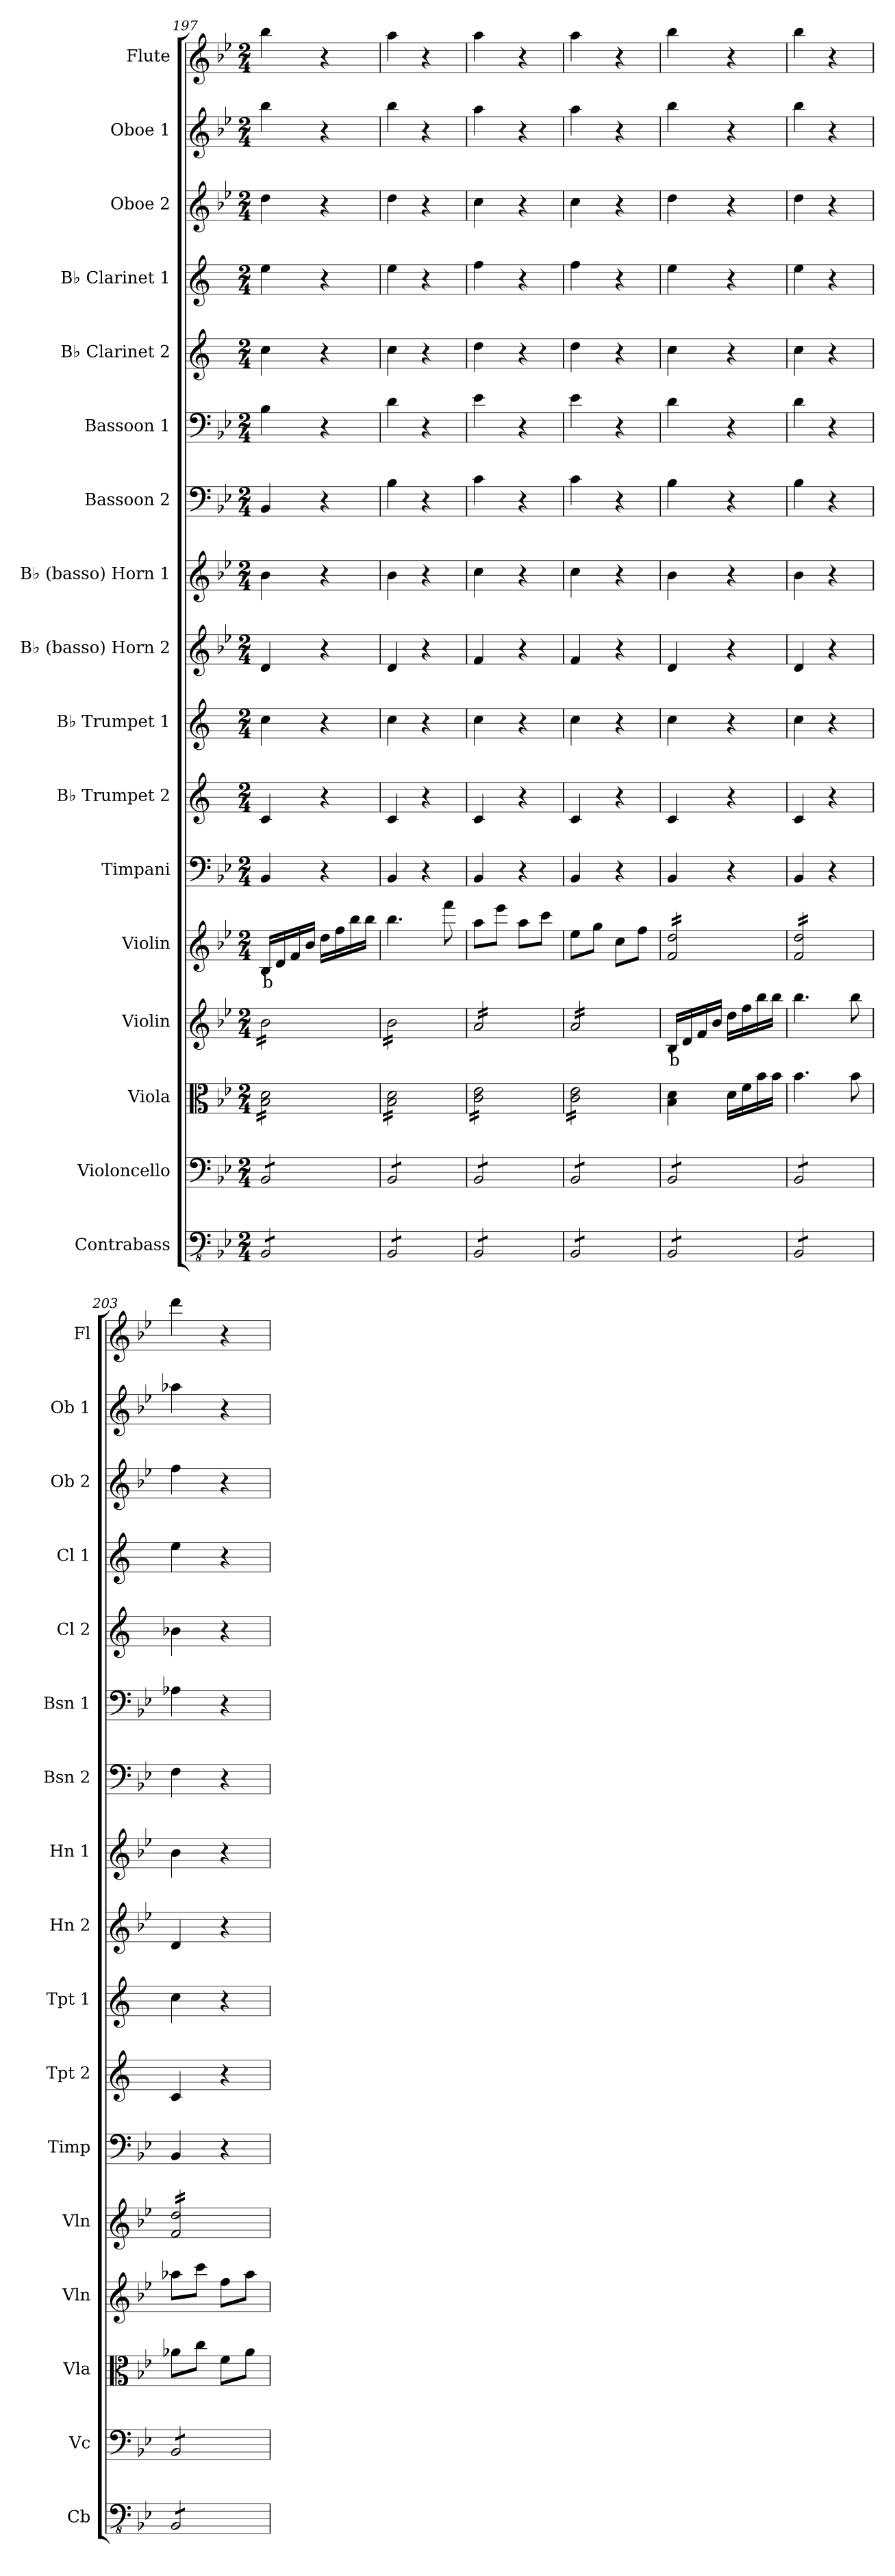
**kern	**kern	**kern	**kern	**text	**kern	**text	**kern	**kern	**kern	**kern	**kern	**kern	**kern	**kern	**kern	**kern	**kern	**kern
*part17	*part16	*part15	*part14	*part14	*part13	*part13	*part12	*part11	*part10	*part9	*part8	*part7	*part6	*part5	*part4	*part3	*part2	*part1
*staff17	*staff16	*staff15	*staff14	*staff14	*staff13	*staff13	*staff12	*staff11	*staff10	*staff9	*staff8	*staff7	*staff6	*staff5	*staff4	*staff3	*staff2	*staff1
*I"Contrabass	*I"Violoncello	*I"Viola	*I"Violin	*	*I"Violin	*	*I"Timpani	*I"B♭ Trumpet 2	*I"B♭ Trumpet 1	*I"B♭ (basso) Horn 2	*I"B♭ (basso) Horn 1	*I"Bassoon 2	*I"Bassoon 1	*I"B♭ Clarinet 2	*I"B♭ Clarinet 1	*I"Oboe 2	*I"Oboe 1	*I"Flute
*I'Cb	*I'Vc	*I'Vla	*I'Vln	*	*I'Vln	*	*I'Timp	*I'Tpt 2	*I'Tpt 1	*I'Hn 2	*I'Hn 1	*I'Bsn 2	*I'Bsn 1	*I'Cl 2	*I'Cl 1	*I'Ob 2	*I'Ob 1	*I'Fl
*clefFv4	*clefF4	*clefC3	*clefG2	*	*clefG2	*	*clefF4	*clefG2	*clefG2	*clefG2	*clefG2	*clefF4	*clefF4	*clefG2	*clefG2	*clefG2	*clefG2	*clefG2
*	*	*	*	*	*	*	*	*ITrd1c2	*ITrd1c2	*ITrd8c14	*ITrd8c14	*	*	*ITrd1c2	*ITrd1c2	*	*	*
*k[b-e-]	*k[b-e-]	*k[b-e-]	*k[b-e-]	*	*k[b-e-]	*	*k[b-e-]	*k[b-e-]	*k[b-e-]	*k[b-e-]	*k[b-e-]	*k[b-e-]	*k[b-e-]	*k[b-e-]	*k[b-e-]	*k[b-e-]	*k[b-e-]	*k[b-e-]
*M2/4	*M2/4	*M2/4	*M2/4	*	*M2/4	*	*M2/4	*M2/4	*M2/4	*M2/4	*M2/4	*M2/4	*M2/4	*M2/4	*M2/4	*M2/4	*M2/4	*M2/4
=197	=197	=197	=197	=197	=197	=197	=197	=197	=197	=197	=197	=197	=197	=197	=197	=197	=197	=197
!	!	!	!	!	!	!LO:LY:b:color=#FF0000	!	!	!	!	!	!	!	!	!	!	!	!
*tremolo	*	*	*	*	*	*	*	*	*	*	*	*	*	*	*	*	*	*
*	*tremolo	*	*	*	*	*	*	*	*	*	*	*	*	*	*	*	*	*
*	*	*tremolo	*	*	*	*	*	*	*	*	*	*	*	*	*	*	*	*
*	*	*	*tremolo	*	*	*	*	*	*	*	*	*	*	*	*	*	*	*
8BBB-/L	8BB-/L	16B-\ 16d\LL	16b-\LL	.	16B-/LL	b	4BB-/	4B-/	4b-\	4D/	4B-\	4BB-/	4B-\	4b-\	4dd\	4dd\	4bb-\	4bb-\
.	.	16B-\ 16d\	16b-\	.	16d/	.	.	.	.	.	.	.	.	.	.	.	.	.
8BBB-/	8BB-/	16B-\ 16d\	16b-\	.	16f/	.	.	.	.	.	.	.	.	.	.	.	.	.
.	.	16B-\ 16d\	16b-\	.	16b-/JJ	.	.	.	.	.	.	.	.	.	.	.	.	.
8BBB-/	8BB-/	16B-\ 16d\	16b-\	.	16dd\LL	.	4r	4r	4r	4r	4r	4r	4r	4r	4r	4r	4r	4r
.	.	16B-\ 16d\	16b-\	.	16ff\	.	.	.	.	.	.	.	.	.	.	.	.	.
8BBB-/J	8BB-/J	16B-\ 16d\	16b-\	.	16bb-\	.	.	.	.	.	.	.	.	.	.	.	.	.
.	.	16B-\ 16d\JJ	16b-\JJ	.	16bb-\JJ	.	.	.	.	.	.	.	.	.	.	.	.	.
=198	=198	=198	=198	=198	=198	=198	=198	=198	=198	=198	=198	=198	=198	=198	=198	=198	=198	=198
8BBB-/L	8BB-/L	16B-\ 16d\LL	16b-\LL	.	4.bb-\	.	4BB-/	4B-/	4b-\	4D/	4B-\	4B-\	4d\	4b-\	4dd\	4dd\	4bb-\	4aa\
.	.	16B-\ 16d\	16b-\	.	.	.	.	.	.	.	.	.	.	.	.	.	.	.
8BBB-/	8BB-/	16B-\ 16d\	16b-\	.	.	.	.	.	.	.	.	.	.	.	.	.	.	.
.	.	16B-\ 16d\	16b-\	.	.	.	.	.	.	.	.	.	.	.	.	.	.	.
8BBB-/	8BB-/	16B-\ 16d\	16b-\	.	.	.	4r	4r	4r	4r	4r	4r	4r	4r	4r	4r	4r	4r
.	.	16B-\ 16d\	16b-\	.	.	.	.	.	.	.	.	.	.	.	.	.	.	.
8BBB-/J	8BB-/J	16B-\ 16d\	16b-\	.	8fff\	.	.	.	.	.	.	.	.	.	.	.	.	.
.	.	16B-\ 16d\JJ	16b-\JJ	.	.	.	.	.	.	.	.	.	.	.	.	.	.	.
=199	=199	=199	=199	=199	=199	=199	=199	=199	=199	=199	=199	=199	=199	=199	=199	=199	=199	=199
8BBB-/L	8BB-/L	16c\ 16e-\LL	16a/LL	.	8aa\L	.	4BB-/	4B-/	4b-\	4F/	4c\	4c\	4e-\	4cc\	4ee-\	4cc\	4aa\	4aa\
.	.	16c\ 16e-\	16a/	.	.	.	.	.	.	.	.	.	.	.	.	.	.	.
8BBB-/	8BB-/	16c\ 16e-\	16a/	.	8eee-\J	.	.	.	.	.	.	.	.	.	.	.	.	.
.	.	16c\ 16e-\	16a/	.	.	.	.	.	.	.	.	.	.	.	.	.	.	.
8BBB-/	8BB-/	16c\ 16e-\	16a/	.	8aa\L	.	4r	4r	4r	4r	4r	4r	4r	4r	4r	4r	4r	4r
.	.	16c\ 16e-\	16a/	.	.	.	.	.	.	.	.	.	.	.	.	.	.	.
8BBB-/J	8BB-/J	16c\ 16e-\	16a/	.	8ccc\J	.	.	.	.	.	.	.	.	.	.	.	.	.
.	.	16c\ 16e-\JJ	16a/JJ	.	.	.	.	.	.	.	.	.	.	.	.	.	.	.
=200	=200	=200	=200	=200	=200	=200	=200	=200	=200	=200	=200	=200	=200	=200	=200	=200	=200	=200
8BBB-/L	8BB-/L	16c\ 16e-\LL	16a/LL	.	8ee-\L	.	4BB-/	4B-/	4b-\	4F/	4c\	4c\	4e-\	4cc\	4ee-\	4cc\	4aa\	4aa\
.	.	16c\ 16e-\	16a/	.	.	.	.	.	.	.	.	.	.	.	.	.	.	.
8BBB-/	8BB-/	16c\ 16e-\	16a/	.	8gg\J	.	.	.	.	.	.	.	.	.	.	.	.	.
.	.	16c\ 16e-\	16a/	.	.	.	.	.	.	.	.	.	.	.	.	.	.	.
8BBB-/	8BB-/	16c\ 16e-\	16a/	.	8cc\L	.	4r	4r	4r	4r	4r	4r	4r	4r	4r	4r	4r	4r
.	.	16c\ 16e-\	16a/	.	.	.	.	.	.	.	.	.	.	.	.	.	.	.
8BBB-/J	8BB-/J	16c\ 16e-\	16a/	.	8ff\J	.	.	.	.	.	.	.	.	.	.	.	.	.
.	.	16c\ 16e-\JJ	16a/JJ	.	.	.	.	.	.	.	.	.	.	.	.	.	.	.
*	*	*	*Xtremolo	*	*	*	*	*	*	*	*	*	*	*	*	*	*	*
*	*	*Xtremolo	*	*	*	*	*	*	*	*	*	*	*	*	*	*	*	*
=201	=201	=201	=201	=201	=201	=201	=201	=201	=201	=201	=201	=201	=201	=201	=201	=201	=201	=201
!	!	!	!	!LO:LY:b:color=#FF0000	!	!	!	!	!	!	!	!	!	!	!	!	!	!
*	*	*	*	*	*tremolo	*	*	*	*	*	*	*	*	*	*	*	*	*
8BBB-/L	8BB-/L	4B-\ 4d\	16B-/LL	b	16f/ 16dd/LL	.	4BB-/	4B-/	4b-\	4D/	4B-\	4B-\	4d\	4b-\	4dd\	4dd\	4bb-\	4bb-\
.	.	.	16d/	.	16f/ 16dd/	.	.	.	.	.	.	.	.	.	.	.	.	.
8BBB-/	8BB-/	.	16f/	.	16f/ 16dd/	.	.	.	.	.	.	.	.	.	.	.	.	.
.	.	.	16b-/JJ	.	16f/ 16dd/	.	.	.	.	.	.	.	.	.	.	.	.	.
8BBB-/	8BB-/	16d\LL	16dd\LL	.	16f/ 16dd/	.	4r	4r	4r	4r	4r	4r	4r	4r	4r	4r	4r	4r
.	.	16f\	16ff\	.	16f/ 16dd/	.	.	.	.	.	.	.	.	.	.	.	.	.
8BBB-/J	8BB-/J	16b-\	16bb-\	.	16f/ 16dd/	.	.	.	.	.	.	.	.	.	.	.	.	.
.	.	16b-\JJ	16bb-\JJ	.	16f/ 16dd/JJ	.	.	.	.	.	.	.	.	.	.	.	.	.
=202	=202	=202	=202	=202	=202	=202	=202	=202	=202	=202	=202	=202	=202	=202	=202	=202	=202	=202
8BBB-/L	8BB-/L	4.b-\	4.bb-\	.	16f/ 16dd/LL	.	4BB-/	4B-/	4b-\	4D/	4B-\	4B-\	4d\	4b-\	4dd\	4dd\	4bb-\	4bb-\
.	.	.	.	.	16f/ 16dd/	.	.	.	.	.	.	.	.	.	.	.	.	.
8BBB-/	8BB-/	.	.	.	16f/ 16dd/	.	.	.	.	.	.	.	.	.	.	.	.	.
.	.	.	.	.	16f/ 16dd/	.	.	.	.	.	.	.	.	.	.	.	.	.
8BBB-/	8BB-/	.	.	.	16f/ 16dd/	.	4r	4r	4r	4r	4r	4r	4r	4r	4r	4r	4r	4r
.	.	.	.	.	16f/ 16dd/	.	.	.	.	.	.	.	.	.	.	.	.	.
8BBB-/J	8BB-/J	8b-\	8bb-\	.	16f/ 16dd/	.	.	.	.	.	.	.	.	.	.	.	.	.
.	.	.	.	.	16f/ 16dd/JJ	.	.	.	.	.	.	.	.	.	.	.	.	.
=203	=203	=203	=203	=203	=203	=203	=203	=203	=203	=203	=203	=203	=203	=203	=203	=203	=203	=203
8BBB-/L	8BB-/L	8a-X\L	8aa-X\L	.	16f/ 16dd/LL	.	4BB-/	4B-/	4b-\	4D/	4B-\	4F\	4A-X\	4a-X\	4dd\	4ff\	4aa-X\	4ddd\
.	.	.	.	.	16f/ 16dd/	.	.	.	.	.	.	.	.	.	.	.	.	.
8BBB-/	8BB-/	8cc\J	8ccc\J	.	16f/ 16dd/	.	.	.	.	.	.	.	.	.	.	.	.	.
.	.	.	.	.	16f/ 16dd/	.	.	.	.	.	.	.	.	.	.	.	.	.
8BBB-/	8BB-/	8f\L	8ff\L	.	16f/ 16dd/	.	4r	4r	4r	4r	4r	4r	4r	4r	4r	4r	4r	4r
.	.	.	.	.	16f/ 16dd/	.	.	.	.	.	.	.	.	.	.	.	.	.
8BBB-/J	8BB-/J	8a-\J	8aa-\J	.	16f/ 16dd/	.	.	.	.	.	.	.	.	.	.	.	.	.
*	*Xtremolo	*	*	*	*	*	*	*	*	*	*	*	*	*	*	*	*	*
*Xtremolo	*	*	*	*	*	*	*	*	*	*	*	*	*	*	*	*	*	*
.	.	.	.	.	16f/ 16dd/JJ	.	.	.	.	.	.	.	.	.	.	.	.	.
*	*	*	*	*	*Xtremolo	*	*	*	*	*	*	*	*	*	*	*	*	*
=	=	=	=	=	=	=	=	=	=	=	=	=	=	=	=	=	=	=
*-	*-	*-	*-	*-	*-	*-	*-	*-	*-	*-	*-	*-	*-	*-	*-	*-	*-	*-
